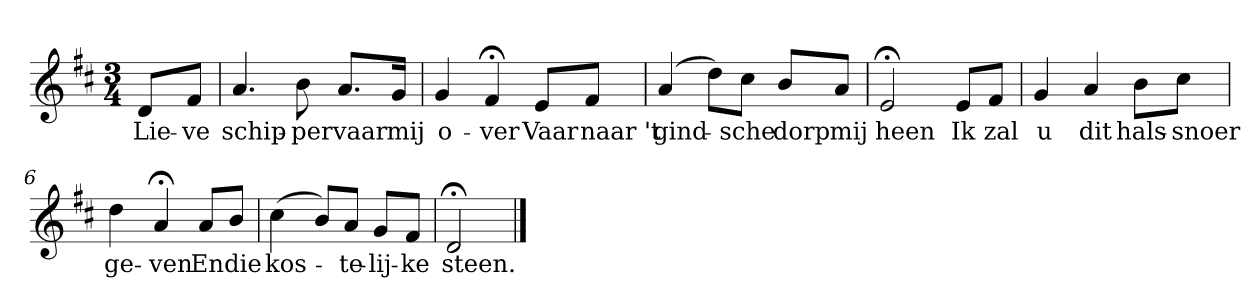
**kern	**text
*part1	*part1
*staff1	*staff1
*k[f#c#]	*
*D:	*
*M3/4	*
*MM120	*
=	=
8dL	Lie-
8f#J	-ve
=1	=1
4.a	schip-
8b	-per
8.aL	vaar
16gJk	mij
=2	=2
4g	o-
4f#;<	-ver
8eL	Vaar
8f#J	naar 't
=3	=3
(4a	gind-
8ddL)	.
8cc#J	-sche
8bL	dorp
8aJ	mij
=4	=4
2e;<	heen
8eL	Ik
8f#J	zal
=5	=5
4g	u
4a	dit
8bL	hals-
8cc#J	-snoer
=6	=6
4dd	ge-
4a;<	-ven
8aL	En
8bJ	die
=7	=7
(4cc#	kos-
8bL)	.
8aJ	-te-
8gL	-lij-
8f#J	-ke
=8	=8
2d;<	steen.
==	==
*-	*-
